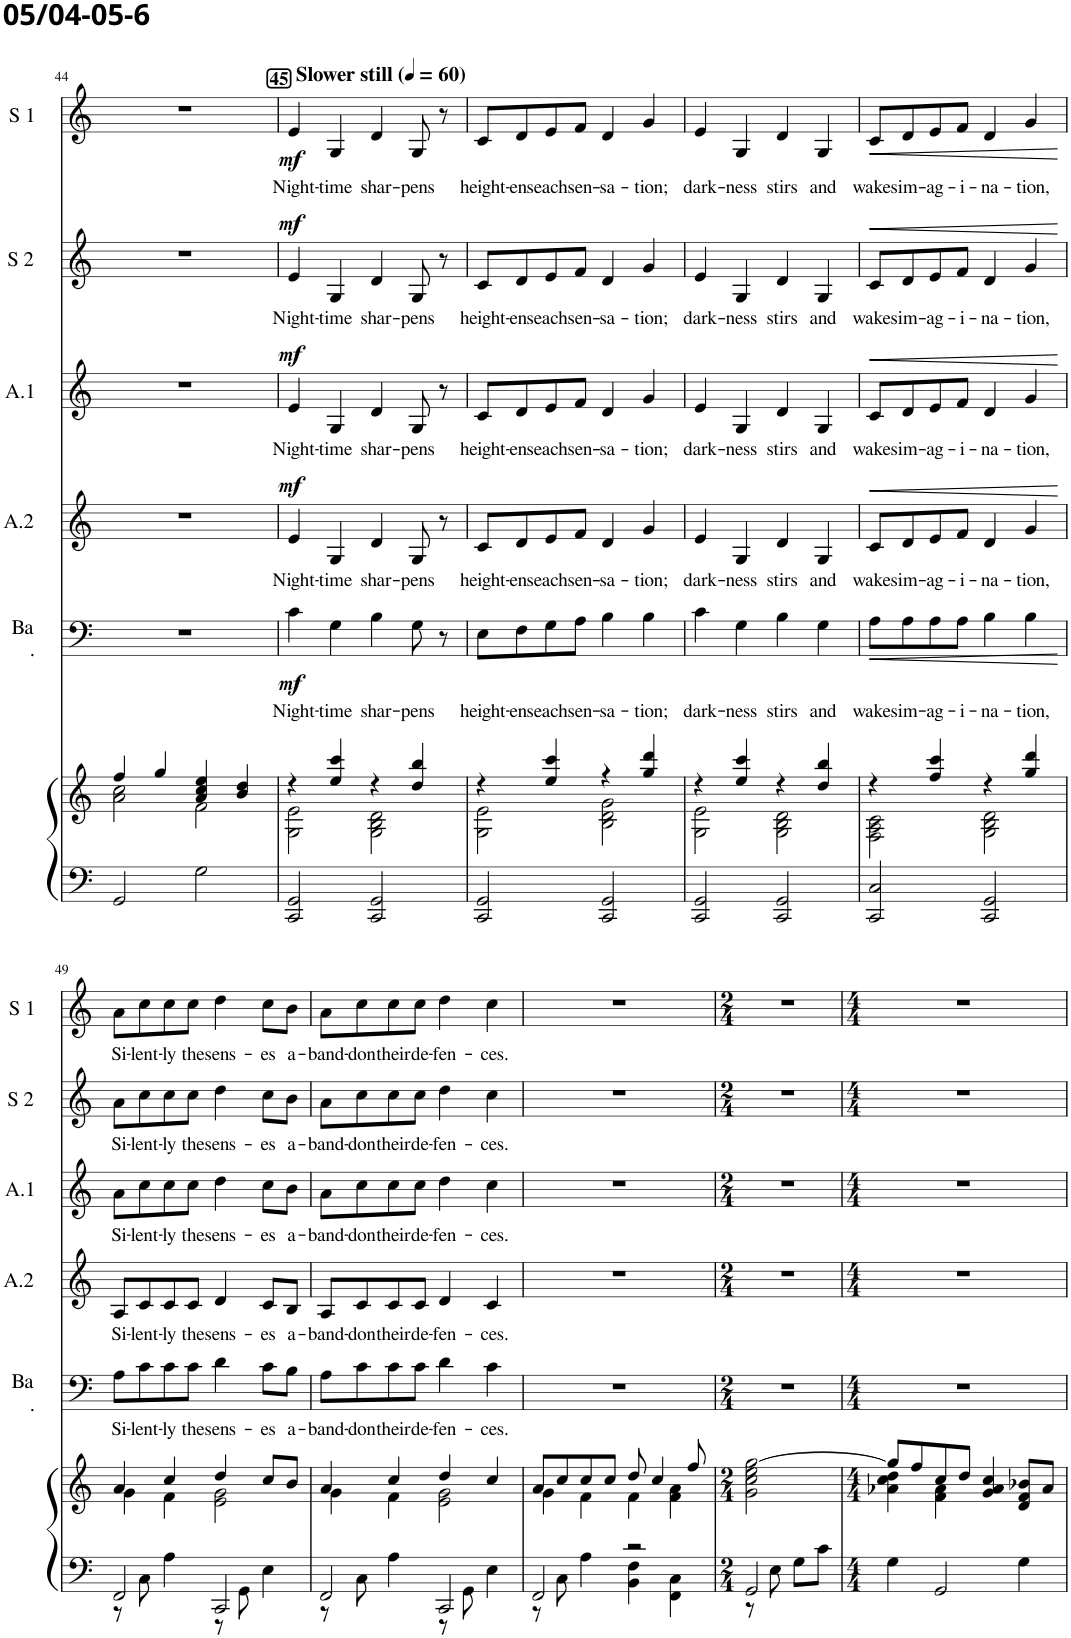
**kern	**kern	**kern	**text	**dynam	**kern	**text	**dynam	**kern	**text	**dynam	**kern	**text	**dynam	**kern	**text	**dynam
*part6	*part6	*part5	*part5	*part5	*part4	*part4	*part4	*part3	*part3	*part3	*part2	*part2	*part2	*part1	*part1	*part1
*staff7	*staff6	*staff5	*staff5	*staff5	*staff4	*staff4	*staff4	*staff3	*staff3	*staff3	*staff2	*staff2	*staff2	*staff1	*staff1	*staff1
*I"Piano	*	*I"Bariton	*	*	*I"Alt 2	*	*	*I"Alt 1	*	*	*I"Soprano 2	*	*	*I"Soprano 1	*	*
*I'Pno	*	*I'Ba .	*	*	*I'A.2	*	*	*I'A.1	*	*	*I'S 2	*	*	*I'S 1	*	*
!!LO:PB:g=z
*clefF4	*clefG2	*clefF4	*	*	*clefG2	*	*	*clefG2	*	*	*clefG2	*	*	*clefG2	*	*
*k[]	*k[]	*k[]	*	*	*k[]	*	*	*k[]	*	*	*k[]	*	*	*k[]	*	*
*M4/4	*M4/4	*M4/4	*	*	*M4/4	*	*	*M4/4	*	*	*M4/4	*	*	*M4/4	*	*
=44	=44	=44	=44	=44	=44	=44	=44	=44	=44	=44	=44	=44	=44	=44	=44	=44
*	*^	*	*	*	*	*	*	*	*	*	*	*	*	*	*	*
2GG/	4ff/	2a\ 2cc\	1r	.	.	1r	.	.	1r	.	.	1r	.	.	1r	.	.
.	4gg/	.	.	.	.	.	.	.	.	.	.	.	.	.	.	.	.
2G\	4a/ 4cc/ 4ee/	2f\	.	.	.	.	.	.	.	.	.	.	.	.	.	.	.
.	4b/ 4dd/	.	.	.	.	.	.	.	.	.	.	.	.	.	.	.	.
=45	=45	=45	=45	=45	=45	=45	=45	=45	=45	=45	=45	=45	=45	=45	=45	=45	=45
!!LO:REH:place=s1:a:B:cj:fs=11:t=45
*	*	*	*	*	*	*	*	*	*	*	*	*	*	*	*MM60	*	*
!	!	!	!	!	!	!	!	!	!	!	!	!	!	!	!LO:TX:a:B:t=Slower still	!	!
!	!	!	!	!LO:LY:b	!LO:DY:b	!	!LO:LY:b	!LO:DY:a	!	!LO:LY:b	!LO:DY:a	!	!LO:LY:b	!LO:DY:a	!	!LO:LY:b	!LO:DY:b
2CC/ 2GG/	4r	2G\ 2e\	4c\	Night-	mf	4e/	Night-	mf	4e/	Night-	mf	4e/	Night-	mf	4e/	Night-	mf
!	!	!	!	!LO:LY:b	!	!	!LO:LY:b	!	!	!LO:LY:b	!	!	!LO:LY:b	!	!	!LO:LY:b	!
.	4ee/ 4ccc/	.	4G\	-time	.	4G/	-time	.	4G/	-time	.	4G/	-time	.	4G/	-time	.
!	!	!	!	!LO:LY:b	!	!	!LO:LY:b	!	!	!LO:LY:b	!	!	!LO:LY:b	!	!	!LO:LY:b	!
2CC/ 2GG/	4r	2G\ 2B\ 2d\	4B\	shar-	.	4d/	shar-	.	4d/	shar-	.	4d/	shar-	.	4d/	shar-	.
!	!	!	!	!LO:LY:b	!	!	!LO:LY:b	!	!	!LO:LY:b	!	!	!LO:LY:b	!	!	!LO:LY:b	!
.	4dd/ 4bb/	.	8G\	-pens	.	8G/	-pens	.	8G/	-pens	.	8G/	-pens	.	8G/	-pens	.
.	.	.	8r	.	.	8r	.	.	8r	.	.	8r	.	.	8r	.	.
=46	=46	=46	=46	=46	=46	=46	=46	=46	=46	=46	=46	=46	=46	=46	=46	=46	=46
!	!	!	!	!LO:LY:b	!	!	!LO:LY:b	!	!	!LO:LY:b	!	!	!LO:LY:b	!	!	!LO:LY:b	!
2CC/ 2GG/	4r	2G\ 2e\	8E\L	height-	.	8c/L	height-	.	8c/L	height-	.	8c/L	height-	.	8c/L	height-	.
!	!	!	!	!LO:LY:b	!	!	!LO:LY:b	!	!	!LO:LY:b	!	!	!LO:LY:b	!	!	!LO:LY:b	!
.	.	.	8F\	-ens	.	8d/	-ens	.	8d/	-ens	.	8d/	-ens	.	8d/	-ens	.
!	!	!	!	!LO:LY:b	!	!	!LO:LY:b	!	!	!LO:LY:b	!	!	!LO:LY:b	!	!	!LO:LY:b	!
.	4ee/ 4ccc/	.	8G\	each	.	8e/	each	.	8e/	each	.	8e/	each	.	8e/	each	.
!	!	!	!	!LO:LY:b	!	!	!LO:LY:b	!	!	!LO:LY:b	!	!	!LO:LY:b	!	!	!LO:LY:b	!
.	.	.	8A\J	sen-	.	8f/J	sen-	.	8f/J	sen-	.	8f/J	sen-	.	8f/J	sen-	.
!	!	!	!	!LO:LY:b	!	!	!LO:LY:b	!	!	!LO:LY:b	!	!	!LO:LY:b	!	!	!LO:LY:b	!
2CC/ 2GG/	4r	2B\ 2d\ 2g\	4B\	-sa-	.	4d/	-sa-	.	4d/	-sa-	.	4d/	-sa-	.	4d/	-sa-	.
!	!	!	!	!LO:LY:b	!	!	!LO:LY:b	!	!	!LO:LY:b	!	!	!LO:LY:b	!	!	!LO:LY:b	!
.	4gg/ 4ddd/	.	4B\	-tion;	.	4g/	-tion;	.	4g/	-tion;	.	4g/	-tion;	.	4g/	-tion;	.
=47	=47	=47	=47	=47	=47	=47	=47	=47	=47	=47	=47	=47	=47	=47	=47	=47	=47
!	!	!	!	!LO:LY:b	!	!	!LO:LY:b	!	!	!LO:LY:b	!	!	!LO:LY:b	!	!	!LO:LY:b	!
2CC/ 2GG/	4r	2G\ 2e\	4c\	dark-	.	4e/	dark-	.	4e/	dark-	.	4e/	dark-	.	4e/	dark-	.
!	!	!	!	!LO:LY:b	!	!	!LO:LY:b	!	!	!LO:LY:b	!	!	!LO:LY:b	!	!	!LO:LY:b	!
.	4ee/ 4ccc/	.	4G\	-ness	.	4G/	-ness	.	4G/	-ness	.	4G/	-ness	.	4G/	-ness	.
!	!	!	!	!LO:LY:b	!	!	!LO:LY:b	!	!	!LO:LY:b	!	!	!LO:LY:b	!	!	!LO:LY:b	!
2CC/ 2GG/	4r	2G\ 2B\ 2d\	4B\	stirs	.	4d/	stirs	.	4d/	stirs	.	4d/	stirs	.	4d/	stirs	.
!	!	!	!	!LO:LY:b	!	!	!LO:LY:b	!	!	!LO:LY:b	!	!	!LO:LY:b	!	!	!LO:LY:b	!
.	4dd/ 4bb/	.	4G\	and	.	4G/	and	.	4G/	and	.	4G/	and	.	4G/	and	.
=48	=48	=48	=48	=48	=48	=48	=48	=48	=48	=48	=48	=48	=48	=48	=48	=48	=48
!	!	!	!	!LO:LY:b	!LO:HP:b	!	!LO:LY:b	!LO:HP:b	!	!LO:LY:b	!LO:HP:b	!	!LO:LY:b	!LO:HP:b	!	!LO:LY:b	!LO:HP:b
2CC/ 2C/	4r	2F\ 2A\ 2c\	8A\L	wakes	<	8c/L	wakes	<	8c/L	wakes	<	8c/L	wakes	<	8c/L	wakes	<
!	!	!	!	!LO:LY:b	!	!	!LO:LY:b	!	!	!LO:LY:b	!	!	!LO:LY:b	!	!	!LO:LY:b	!
.	.	.	8A\	im-	.	8d/	im-	.	8d/	im-	.	8d/	im-	.	8d/	im-	.
!	!	!	!	!LO:LY:b	!	!	!LO:LY:b	!	!	!LO:LY:b	!	!	!LO:LY:b	!	!	!LO:LY:b	!
.	4ff/ 4ccc/	.	8A\	-ag-	.	8e/	-ag-	.	8e/	-ag-	.	8e/	-ag-	.	8e/	-ag-	.
!	!	!	!	!LO:LY:b	!	!	!LO:LY:b	!	!	!LO:LY:b	!	!	!LO:LY:b	!	!	!LO:LY:b	!
.	.	.	8A\J	-i-	.	8f/J	-i-	.	8f/J	-i-	.	8f/J	-i-	.	8f/J	-i-	.
!	!	!	!	!LO:LY:b	!	!	!LO:LY:b	!	!	!LO:LY:b	!	!	!LO:LY:b	!	!	!LO:LY:b	!
2CC/ 2GG/	4r	2G\ 2B\ 2d\	4B\	-na-	.	4d/	-na-	.	4d/	-na-	.	4d/	-na-	.	4d/	-na-	.
!	!	!	!	!LO:LY:b	!	!	!LO:LY:b	!	!	!LO:LY:b	!	!	!LO:LY:b	!	!	!LO:LY:b	!
.	4gg/ 4ddd/	.	4B\	-tion,	.	4g/	-tion,	.	4g/	-tion,	.	4g/	-tion,	.	4g/	-tion,	.
*	*v	*v	*	*	*	*	*	*	*	*	*	*	*	*	*	*	*
.	.	.	.	[	.	.	[	.	.	[	.	.	[	.	.	[
!!LO:LB:g=z
=49	=49	=49	=49	=49	=49	=49	=49	=49	=49	=49	=49	=49	=49	=49	=49	=49
*^	*^	*	*	*	*	*	*	*	*	*	*	*	*	*	*	*
!	!	!	!	!	!LO:LY:b	!	!	!LO:LY:b	!	!	!LO:LY:b	!	!	!LO:LY:b	!	!	!LO:LY:b	!
2FF/	8r	4a/	4g\	8A\L	Si-	.	8A/L	Si-	.	8a\L	Si-	.	8a\L	Si-	.	8a\L	Si-	.
!	!	!	!	!	!LO:LY:b	!	!	!LO:LY:b	!	!	!LO:LY:b	!	!	!LO:LY:b	!	!	!LO:LY:b	!
.	8C\	.	.	8c\	-lent-	.	8c/	-lent-	.	8cc\	-lent-	.	8cc\	-lent-	.	8cc\	-lent-	.
!	!	!	!	!	!LO:LY:b	!	!	!LO:LY:b	!	!	!LO:LY:b	!	!	!LO:LY:b	!	!	!LO:LY:b	!
.	4A\	4cc/	4f\	8c\	-ly	.	8c/	-ly	.	8cc\	-ly	.	8cc\	-ly	.	8cc\	-ly	.
!	!	!	!	!	!LO:LY:b	!	!	!LO:LY:b	!	!	!LO:LY:b	!	!	!LO:LY:b	!	!	!LO:LY:b	!
.	.	.	.	8c\J	the	.	8c/J	the	.	8cc\J	the	.	8cc\J	the	.	8cc\J	the	.
!	!	!	!	!	!LO:LY:b	!	!	!LO:LY:b	!	!	!LO:LY:b	!	!	!LO:LY:b	!	!	!LO:LY:b	!
2CC/	8r	4dd/	2e\ 2g\	4d\	sens-	.	4d/	sens-	.	4dd\	sens-	.	4dd\	sens-	.	4dd\	sens-	.
.	8GG\	.	.	.	.	.	.	.	.	.	.	.	.	.	.	.	.	.
!	!	!	!	!	!LO:LY:b	!	!	!LO:LY:b	!	!	!LO:LY:b	!	!	!LO:LY:b	!	!	!LO:LY:b	!
.	4E\	8cc/L	.	8c\L	-es	.	8c/L	-es	.	8cc\L	-es	.	8cc\L	-es	.	8cc\L	-es	.
!	!	!	!	!	!LO:LY:b	!	!	!LO:LY:b	!	!	!LO:LY:b	!	!	!LO:LY:b	!	!	!LO:LY:b	!
.	.	8b/J	.	8B\J	a-	.	8B/J	a-	.	8b\J	a-	.	8b\J	a-	.	8b\J	a-	.
=50	=50	=50	=50	=50	=50	=50	=50	=50	=50	=50	=50	=50	=50	=50	=50	=50	=50	=50
!	!	!	!	!	!LO:LY:b	!	!	!LO:LY:b	!	!	!LO:LY:b	!	!	!LO:LY:b	!	!	!LO:LY:b	!
2FF/	8r	4a/	4g\	8A\L	-band-	.	8A/L	-band-	.	8a\L	-band-	.	8a\L	-band-	.	8a\L	-band-	.
!	!	!	!	!	!LO:LY:b	!	!	!LO:LY:b	!	!	!LO:LY:b	!	!	!LO:LY:b	!	!	!LO:LY:b	!
.	8C\	.	.	8c\	-don	.	8c/	-don	.	8cc\	-don	.	8cc\	-don	.	8cc\	-don	.
!	!	!	!	!	!LO:LY:b	!	!	!LO:LY:b	!	!	!LO:LY:b	!	!	!LO:LY:b	!	!	!LO:LY:b	!
.	4A\	4cc/	4f\	8c\	their	.	8c/	their	.	8cc\	their	.	8cc\	their	.	8cc\	their	.
!	!	!	!	!	!LO:LY:b	!	!	!LO:LY:b	!	!	!LO:LY:b	!	!	!LO:LY:b	!	!	!LO:LY:b	!
.	.	.	.	8c\J	de-	.	8c/J	de-	.	8cc\J	de-	.	8cc\J	de-	.	8cc\J	de-	.
!	!	!	!	!	!LO:LY:b	!	!	!LO:LY:b	!	!	!LO:LY:b	!	!	!LO:LY:b	!	!	!LO:LY:b	!
2CC/	8r	4dd/	2e\ 2g\	4d\	-fen-	.	4d/	-fen-	.	4dd\	-fen-	.	4dd\	-fen-	.	4dd\	-fen-	.
.	8GG\	.	.	.	.	.	.	.	.	.	.	.	.	.	.	.	.	.
!	!	!	!	!	!LO:LY:b	!	!	!LO:LY:b	!	!	!LO:LY:b	!	!	!LO:LY:b	!	!	!LO:LY:b	!
.	4E\	4cc/	.	4c\	-ces.	.	4c/	-ces.	.	4cc\	-ces.	.	4cc\	-ces.	.	4cc\	-ces.	.
=51	=51	=51	=51	=51	=51	=51	=51	=51	=51	=51	=51	=51	=51	=51	=51	=51	=51	=51
2FF/	8r	8a/L	4g\	1r	.	.	1r	.	.	1r	.	.	1r	.	.	1r	.	.
.	8C\	8cc/	.	.	.	.	.	.	.	.	.	.	.	.	.	.	.	.
.	4A\	8cc/	4f\	.	.	.	.	.	.	.	.	.	.	.	.	.	.	.
.	.	8cc/J	.	.	.	.	.	.	.	.	.	.	.	.	.	.	.	.
2r	4BB\ 4F\	8dd/	4f\	.	.	.	.	.	.	.	.	.	.	.	.	.	.	.
.	.	4cc/	.	.	.	.	.	.	.	.	.	.	.	.	.	.	.	.
.	4FF\ 4C\	.	4f\ 4a\	.	.	.	.	.	.	.	.	.	.	.	.	.	.	.
.	.	8ff/	.	.	.	.	.	.	.	.	.	.	.	.	.	.	.	.
*	*	*v	*v	*	*	*	*	*	*	*	*	*	*	*	*	*	*	*
=52	=52	=52	=52	=52	=52	=52	=52	=52	=52	=52	=52	=52	=52	=52	=52	=52	=52
*M2/4	*	*M2/4	*M2/4	*	*	*M2/4	*	*	*M2/4	*	*	*M2/4	*	*	*M2/4	*	*
2GG/	8r	2g\ 2cc\ 2ee\ [2gg\	2r	.	.	2r	.	.	2r	.	.	2r	.	.	2r	.	.
.	8E\	.	.	.	.	.	.	.	.	.	.	.	.	.	.	.	.
.	8G\L	.	.	.	.	.	.	.	.	.	.	.	.	.	.	.	.
.	8c\J	.	.	.	.	.	.	.	.	.	.	.	.	.	.	.	.
*v	*v	*	*	*	*	*	*	*	*	*	*	*	*	*	*	*	*
=53	=53	=53	=53	=53	=53	=53	=53	=53	=53	=53	=53	=53	=53	=53	=53	=53
*M4/4	*M4/4	*M4/4	*	*	*M4/4	*	*	*M4/4	*	*	*M4/4	*	*	*M4/4	*	*
*	*^	*	*	*	*	*	*	*	*	*	*	*	*	*	*	*
4G\	8gg/L]	4a-X\ 4cc\ 4dd\	1r	.	.	1r	.	.	1r	.	.	1r	.	.	1r	.	.
.	8ff/	.	.	.	.	.	.	.	.	.	.	.	.	.	.	.	.
2GG/	8cc/	4f\ 4a-\	.	.	.	.	.	.	.	.	.	.	.	.	.	.	.
.	8dd/J	.	.	.	.	.	.	.	.	.	.	.	.	.	.	.	.
.	4g/ 4a-/ 4cc/	2ryy	.	.	.	.	.	.	.	.	.	.	.	.	.	.	.
4G\	8d/ 8f/ 8b-X/L	.	.	.	.	.	.	.	.	.	.	.	.	.	.	.	.
.	8a-/J	.	.	.	.	.	.	.	.	.	.	.	.	.	.	.	.
*	*v	*v	*	*	*	*	*	*	*	*	*	*	*	*	*	*	*
=	=	=	=	=	=	=	=	=	=	=	=	=	=	=	=	=
*-	*-	*-	*-	*-	*-	*-	*-	*-	*-	*-	*-	*-	*-	*-	*-	*-
